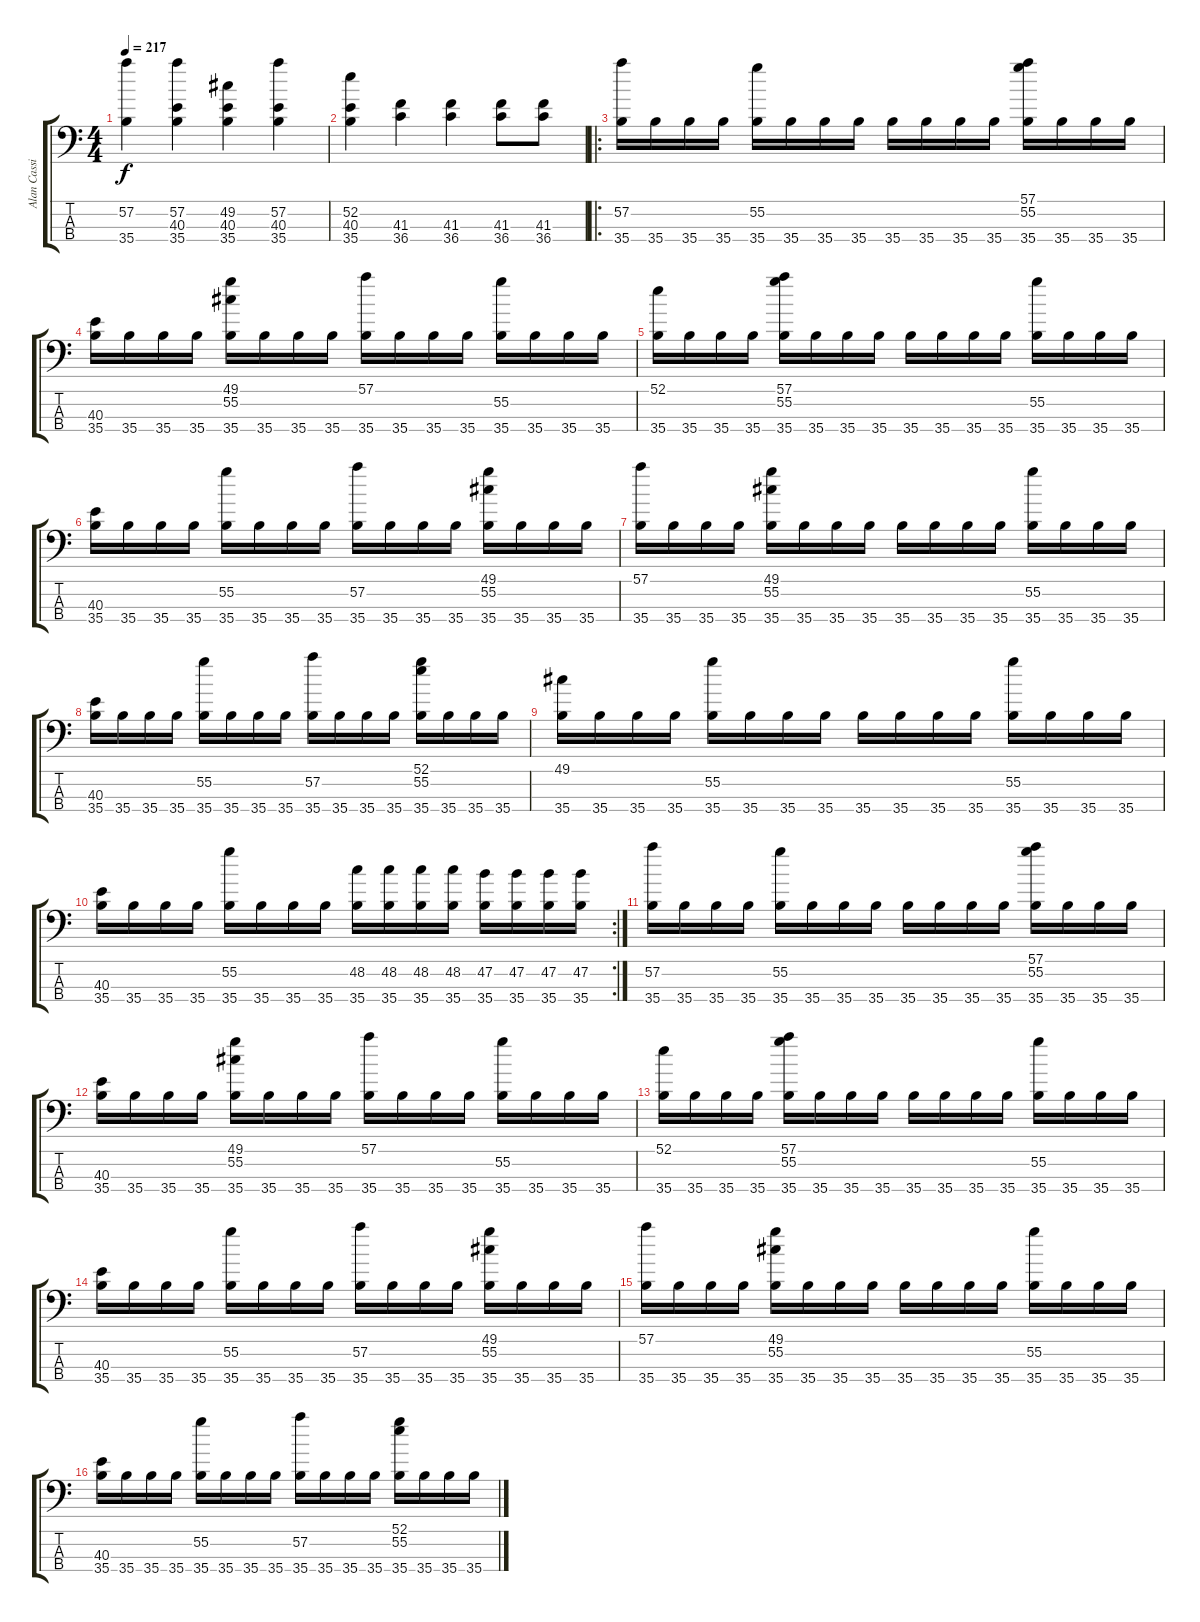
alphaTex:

\track ("Alan Cassidy (Drums)" "Alan Cassi") {instrument acousticgrandpiano}
\staff {score tabs}
\tuning (C-1 C-1 C-1 C-1) {hide}
\ts (4 4)
\tempo 217
\clef f4
\ks c
(57.2 35.4).4{dy f} (57.2 40.3 35.4).4 (49.2 40.3 35.4).4 (57.2 40.3 35.4).4 |
(52.2 40.3 35.4).4 (41.3 36.4).4 (41.3 36.4).4 (41.3 36.4).8 (41.3 36.4).8 |
\ro
(57.2 35.4).16 35.4.16 35.4.16 35.4.16 (55.2 35.4).16 35.4.16 35.4.16 35.4.16 35.4.16 35.4.16 35.4.16 35.4.16 (57.1 55.2 35.4).16 35.4.16 35.4.16 35.4.16 |
(40.3 35.4).16 35.4.16 35.4.16 35.4.16 (49.1 55.2 35.4).16 35.4.16 35.4.16 35.4.16 (57.1 35.4).16 35.4.16 35.4.16 35.4.16 (55.2 35.4).16 35.4.16 35.4.16 35.4.16 |
(52.1 35.4).16 35.4.16 35.4.16 35.4.16 (57.1 55.2 35.4).16 35.4.16 35.4.16 35.4.16 35.4.16 35.4.16 35.4.16 35.4.16 (55.2 35.4).16 35.4.16 35.4.16 35.4.16 |
(40.3 35.4).16 35.4.16 35.4.16 35.4.16 (55.2 35.4).16 35.4.16 35.4.16 35.4.16 (57.2 35.4).16 35.4.16 35.4.16 35.4.16 (49.1 55.2 35.4).16 35.4.16 35.4.16 35.4.16 |
(57.1 35.4).16 35.4.16 35.4.16 35.4.16 (49.1 55.2 35.4).16 35.4.16 35.4.16 35.4.16 35.4.16 35.4.16 35.4.16 35.4.16 (55.2 35.4).16 35.4.16 35.4.16 35.4.16 |
(40.3 35.4).16 35.4.16 35.4.16 35.4.16 (55.2 35.4).16 35.4.16 35.4.16 35.4.16 (57.2 35.4).16 35.4.16 35.4.16 35.4.16 (52.1 55.2 35.4).16 35.4.16 35.4.16 35.4.16 |
(49.1 35.4).16 35.4.16 35.4.16 35.4.16 (55.2 35.4).16 35.4.16 35.4.16 35.4.16 35.4.16 35.4.16 35.4.16 35.4.16 (55.2 35.4).16 35.4.16 35.4.16 35.4.16 |
\rc 2
(40.3 35.4).16 35.4.16 35.4.16 35.4.16 (55.2 35.4).16 35.4.16 35.4.16 35.4.16 (48.2 35.4).16 (48.2 35.4).16 (48.2 35.4).16 (48.2 35.4).16 (47.2 35.4).16 (47.2 35.4).16 (47.2 35.4).16 (47.2 35.4).16 |
(57.2 35.4).16 35.4.16 35.4.16 35.4.16 (55.2 35.4).16 35.4.16 35.4.16 35.4.16 35.4.16 35.4.16 35.4.16 35.4.16 (57.1 55.2 35.4).16 35.4.16 35.4.16 35.4.16 |
(40.3 35.4).16 35.4.16 35.4.16 35.4.16 (49.1 55.2 35.4).16 35.4.16 35.4.16 35.4.16 (57.1 35.4).16 35.4.16 35.4.16 35.4.16 (55.2 35.4).16 35.4.16 35.4.16 35.4.16 |
(52.1 35.4).16 35.4.16 35.4.16 35.4.16 (57.1 55.2 35.4).16 35.4.16 35.4.16 35.4.16 35.4.16 35.4.16 35.4.16 35.4.16 (55.2 35.4).16 35.4.16 35.4.16 35.4.16 |
(40.3 35.4).16 35.4.16 35.4.16 35.4.16 (55.2 35.4).16 35.4.16 35.4.16 35.4.16 (57.2 35.4).16 35.4.16 35.4.16 35.4.16 (49.1 55.2 35.4).16 35.4.16 35.4.16 35.4.16 |
(57.1 35.4).16 35.4.16 35.4.16 35.4.16 (49.1 55.2 35.4).16 35.4.16 35.4.16 35.4.16 35.4.16 35.4.16 35.4.16 35.4.16 (55.2 35.4).16 35.4.16 35.4.16 35.4.16 |
(40.3 35.4).16 35.4.16 35.4.16 35.4.16 (55.2 35.4).16 35.4.16 35.4.16 35.4.16 (57.2 35.4).16 35.4.16 35.4.16 35.4.16 (52.1 55.2 35.4).16 35.4.16 35.4.16 35.4.16
